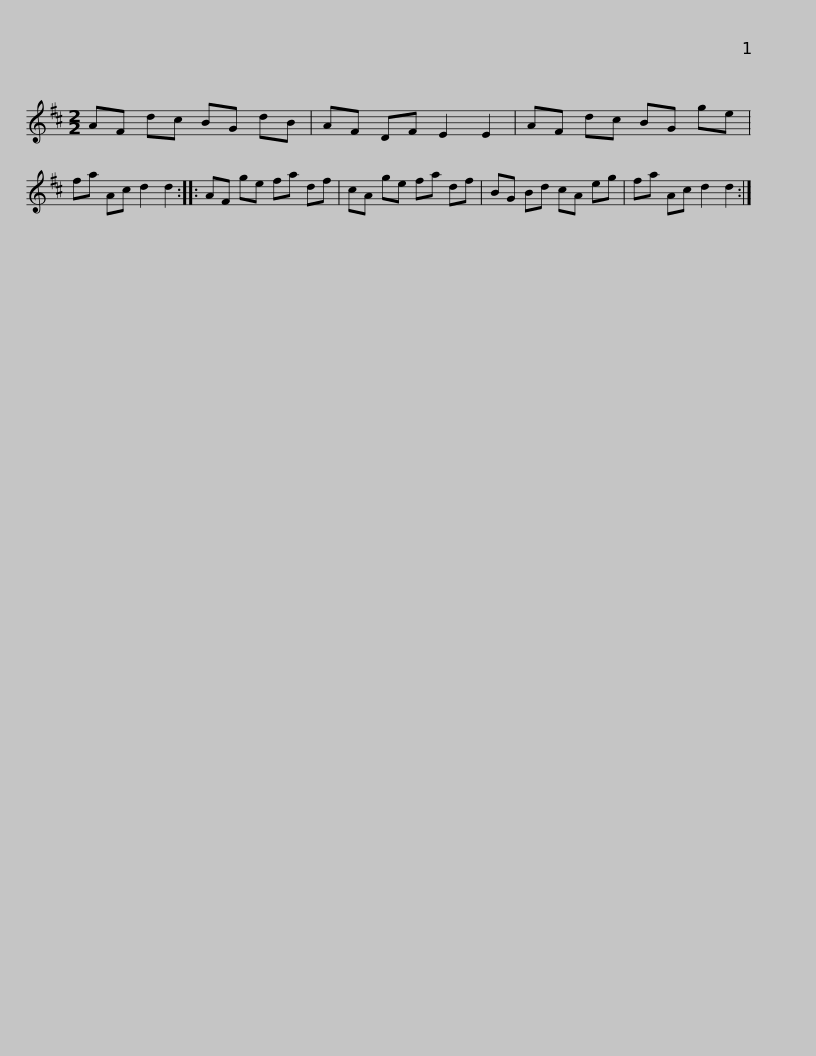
X:1
L:1/8
M:2/2
I:linebreak $
K:D
V:1 treble
V:1
 AF dc BG dB | AF DF E2 E2 | AF dc BG ge | fa Ac d2 d2 :: AF ge fa df |$ %5
 cA ge fa df | BG Bd cA eg | fa Ac d2 d2 :| %8
